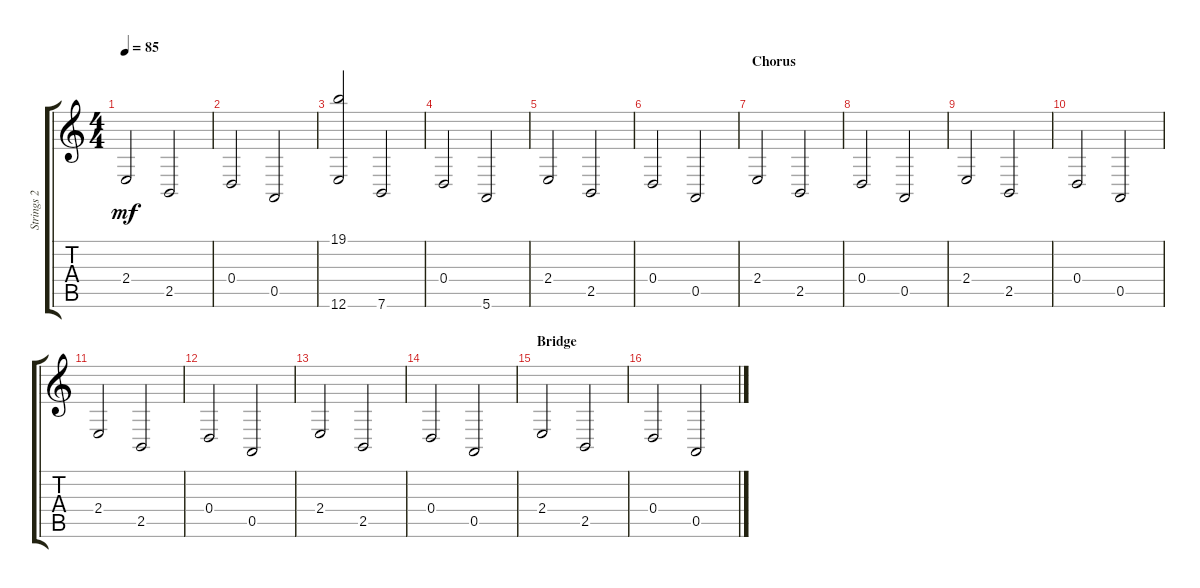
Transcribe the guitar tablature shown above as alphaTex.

\track ("Strings 2" "Strings 2") {instrument stringensemble1}
\staff {score tabs}
\tuning (E4 B3 G3 D3 A2 E2) {hide}
\ts (4 4)
\tempo 85
\clef g2
\ks c
2.4.2{dy mf} 2.5.2 |
0.4.2 0.5.2 |
(19.1 12.6).2 7.6.2 |
0.4.2 5.6.2 |
2.4.2 2.5.2 |
0.4.2 0.5.2 |
\section ("" "Chorus")
2.4.2 2.5.2 |
0.4.2 0.5.2 |
2.4.2 2.5.2 |
0.4.2 0.5.2 |
2.4.2 2.5.2 |
0.4.2 0.5.2 |
2.4.2 2.5.2 |
0.4.2 0.5.2 |
\section ("" "Bridge")
2.4.2 2.5.2 |
0.4.2 0.5.2
